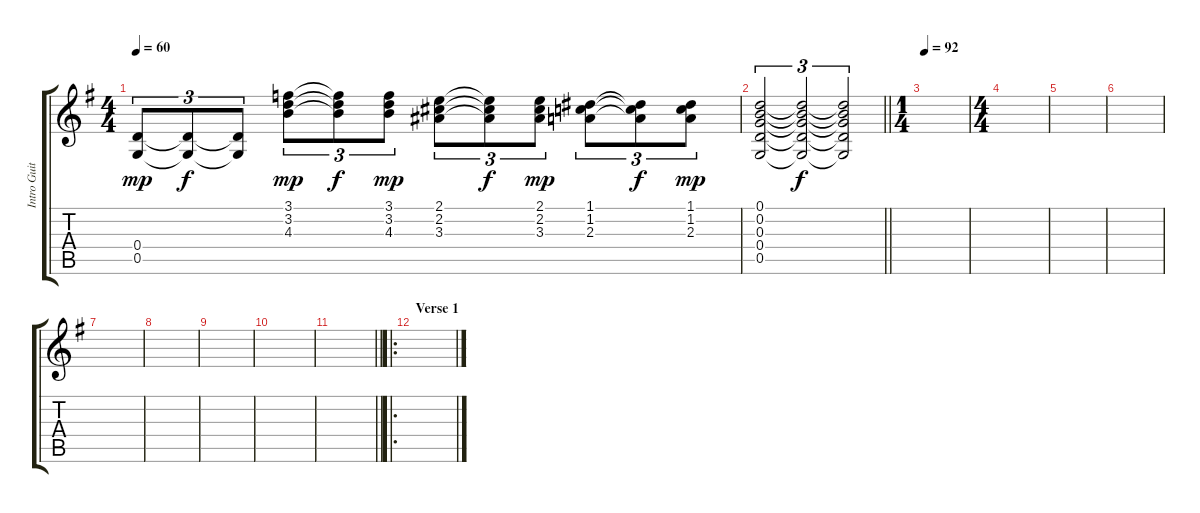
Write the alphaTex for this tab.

\track ("Intro Guitar" "Intro Guit") {instrument acousticguitarsteel}
\staff {score tabs}
\tuning (D4 B3 G3 D3 G2 D2) {hide}
\ts (4 4)
\tempo 60
\clef g2
\ks g
(0.4 0.5).8{tu (3 2) dy mp} (0.4{t} 0.5{t}).8{tu (3 2) dy f} (0.4{t} 0.5{t}).8{tu (3 2)} (3.1 3.2 4.3).8{tu (3 2) dy mp} (3.1{t} 3.2{t} 4.3{t}).8{tu (3 2) dy f} (3.1 3.2 4.3).8{tu (3 2) dy mp} (2.1 2.2 3.3).8{tu (3 2)} (2.1{t} 2.2{t} 3.3{t}).8{tu (3 2) dy f} (2.1 2.2 3.3).8{tu (3 2) dy mp} (1.1 1.2 2.3).8{tu (3 2)} (1.1{t} 1.2{t} 2.3{t}).8{tu (3 2) dy f} (1.1 1.2 2.3).8{tu (3 2) dy mp} |
\barLineRight lightlight
(0.1 0.2 0.3 0.4 0.5).2{tu (3 2)} (0.1{t} 0.2{t} 0.3{t} 0.4{t} 0.5{t}).2{tu (3 2) dy f} (0.1{t} 0.2{t} 0.3{t} 0.4{t} 0.5{t}).2{tu (3 2)} |
\ts (1 4)
\tempo 92
|
\ts (4 4)
|
|
|
|
|
|
|
\barLineRight lightlight
|
\ro
\section ("" "Verse 1")
